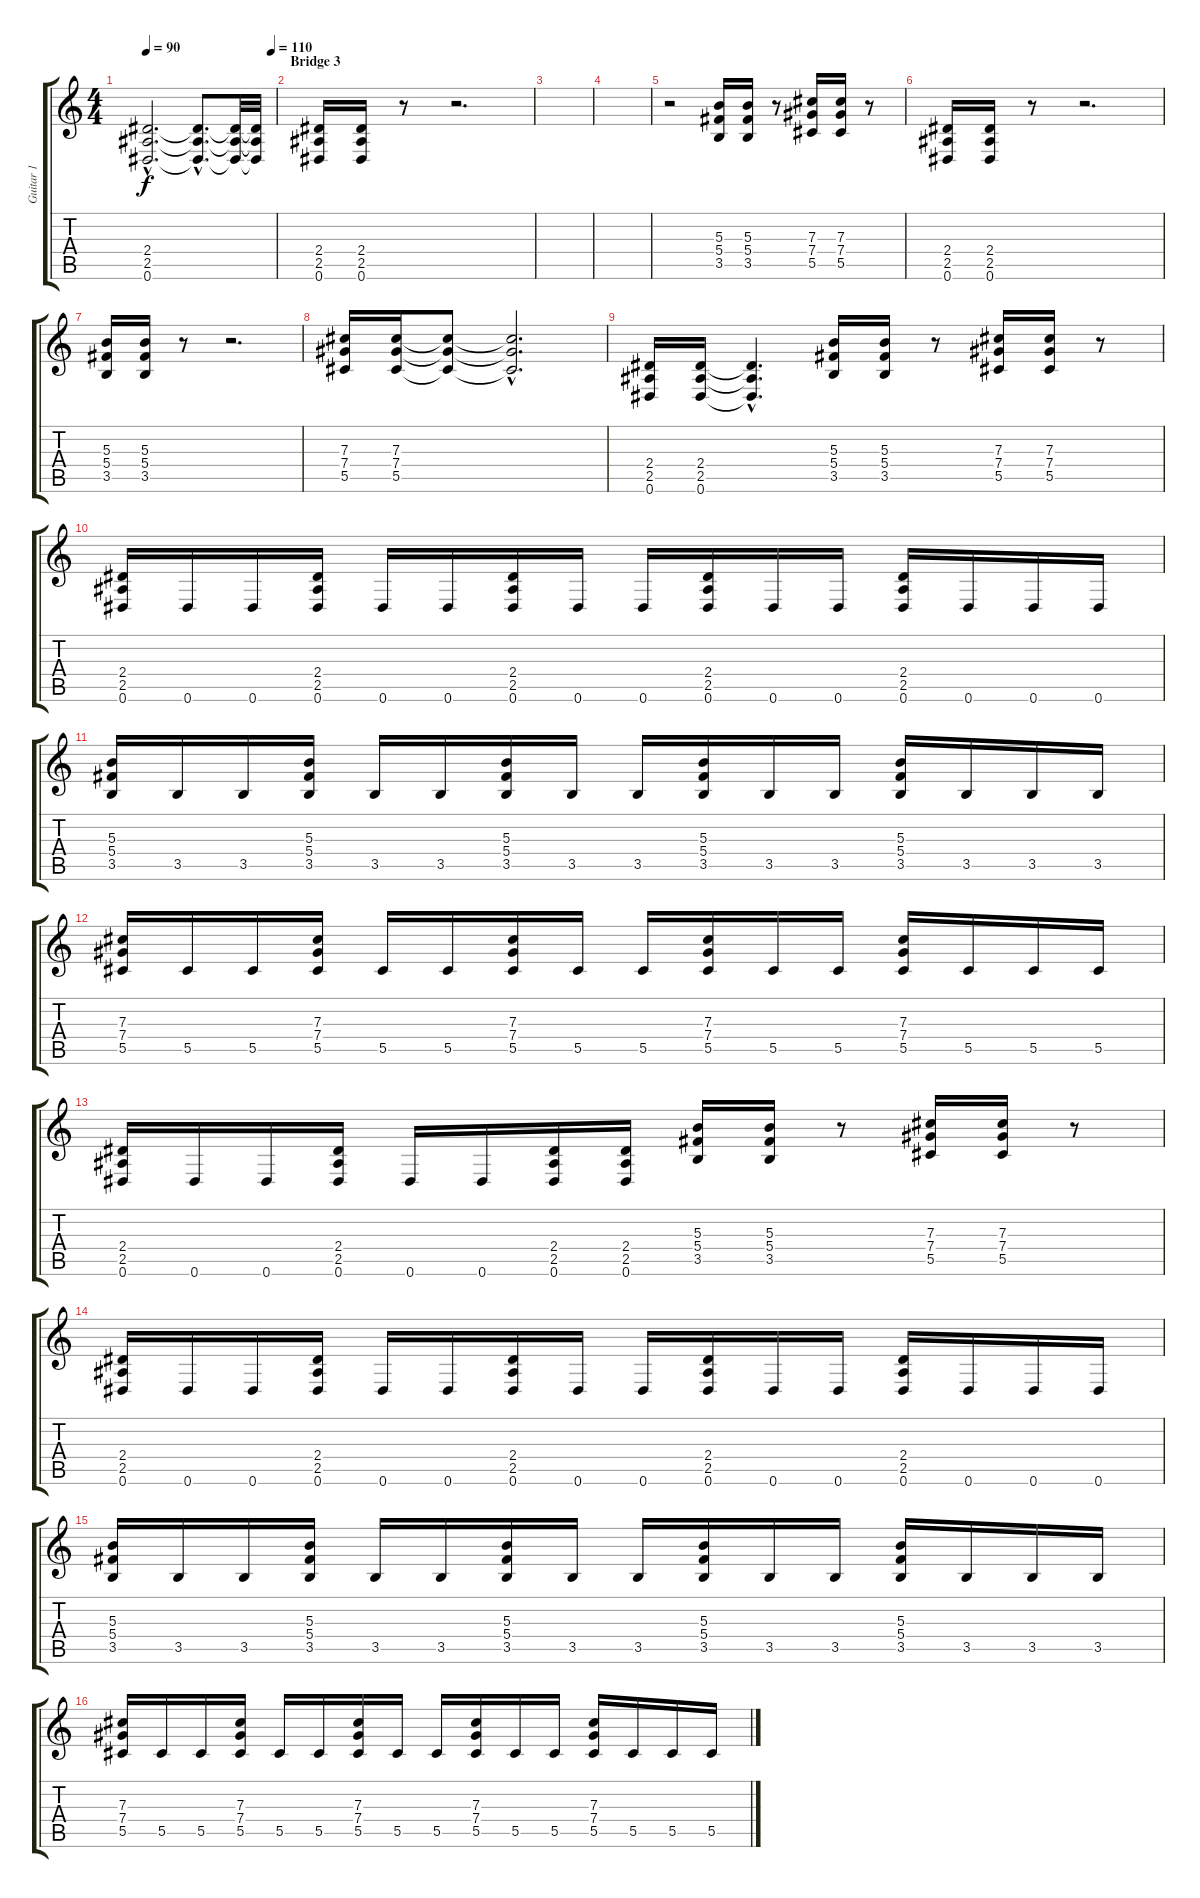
\track ("Guitar 1" "Guitar 1") {instrument distortionguitar}
\staff {score tabs}
\tuning (Eb4 Bb3 Gb3 Db3 Ab2 Eb2) {hide}
\ts (4 4)
\tempo 90
\tempo (110 0.96875)
\clef g2
\ks c
(2.4{hac} 2.5{hac} 0.6{hac}).2{d dy f} (2.4{hac t} 2.5{hac t} 0.6{hac t}).8{d} (2.4{t} 2.5{t} 0.6{t}).32 (2.4{t} 2.5{t} 0.6{t}).32 |
\section ("" "Bridge 3")
(2.4 2.5 0.6).16 (2.4 2.5 0.6).16 r.8 r.2{d} |
|
|
r.2 (5.3 5.4 3.5).16 (5.3 5.4 3.5).16 r.8 (7.3 7.4 5.5).16 (7.3 7.4 5.5).16 r.8 |
(2.4 2.5 0.6).16 (2.4 2.5 0.6).16 r.8 r.2{d} |
(5.3 5.4 3.5).16 (5.3 5.4 3.5).16 r.8 r.2{d} |
(7.3 7.4 5.5).16 (7.3 7.4 5.5).16 (7.3{t} 7.4{t} 5.5{t}).8 (7.3{hac t} 7.4{hac t} 5.5{hac t}).2{d} |
(2.4 2.5 0.6).16 (2.4 2.5 0.6).16 (2.4{hac t} 2.5{hac t} 0.6{hac t}).4{d} (5.3 5.4 3.5).16 (5.3 5.4 3.5).16 r.8 (7.3 7.4 5.5).16 (7.3 7.4 5.5).16 r.8 |
(2.4 2.5 0.6).16 0.6.16 0.6.16 (2.4 2.5 0.6).16 0.6.16 0.6.16 (2.4 2.5 0.6).16 0.6.16 0.6.16 (2.4 2.5 0.6).16 0.6.16 0.6.16 (2.4 2.5 0.6).16 0.6.16 0.6.16 0.6.16 |
(5.3 5.4 3.5).16 3.5.16 3.5.16 (5.3 5.4 3.5).16 3.5.16 3.5.16 (5.3 5.4 3.5).16 3.5.16 3.5.16 (5.3 5.4 3.5).16 3.5.16 3.5.16 (5.3 5.4 3.5).16 3.5.16 3.5.16 3.5.16 |
(7.3 7.4 5.5).16 5.5.16 5.5.16 (7.3 7.4 5.5).16 5.5.16 5.5.16 (7.3 7.4 5.5).16 5.5.16 5.5.16 (7.3 7.4 5.5).16 5.5.16 5.5.16 (7.3 7.4 5.5).16 5.5.16 5.5.16 5.5.16 |
(2.4 2.5 0.6).16 0.6.16 0.6.16 (2.4 2.5 0.6).16 0.6.16 0.6.16 (2.4 2.5 0.6).16 (2.4 2.5 0.6).16 (5.3 5.4 3.5).16 (5.3 5.4 3.5).16 r.8 (7.3 7.4 5.5).16 (7.3 7.4 5.5).16 r.8 |
(2.4 2.5 0.6).16 0.6.16 0.6.16 (2.4 2.5 0.6).16 0.6.16 0.6.16 (2.4 2.5 0.6).16 0.6.16 0.6.16 (2.4 2.5 0.6).16 0.6.16 0.6.16 (2.4 2.5 0.6).16 0.6.16 0.6.16 0.6.16 |
(5.3 5.4 3.5).16 3.5.16 3.5.16 (5.3 5.4 3.5).16 3.5.16 3.5.16 (5.3 5.4 3.5).16 3.5.16 3.5.16 (5.3 5.4 3.5).16 3.5.16 3.5.16 (5.3 5.4 3.5).16 3.5.16 3.5.16 3.5.16 |
(7.3 7.4 5.5).16 5.5.16 5.5.16 (7.3 7.4 5.5).16 5.5.16 5.5.16 (7.3 7.4 5.5).16 5.5.16 5.5.16 (7.3 7.4 5.5).16 5.5.16 5.5.16 (7.3 7.4 5.5).16 5.5.16 5.5.16 5.5.16
